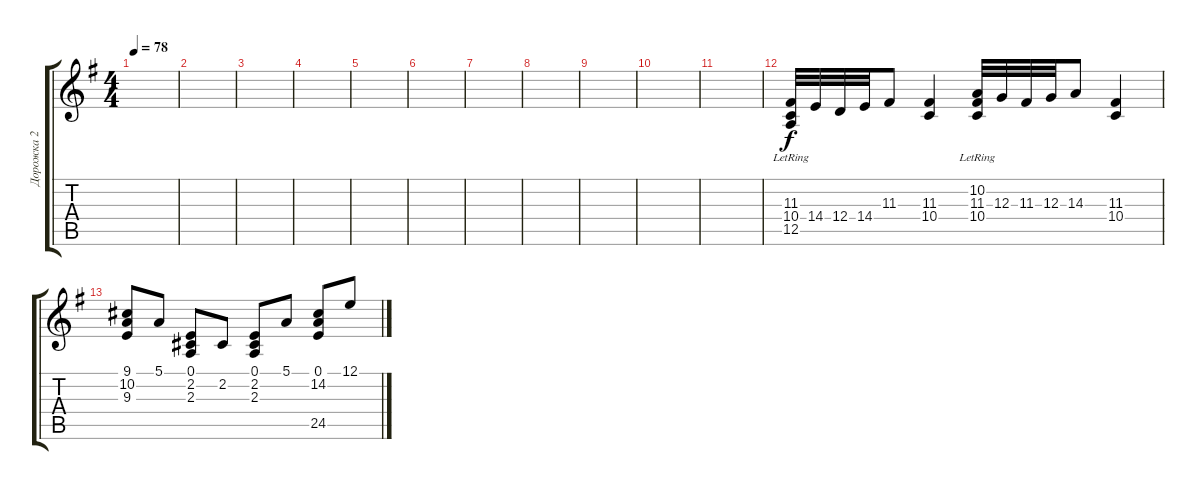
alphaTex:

\track ("Дорожка 2" "Дорожка 2") {instrument acousticgrandpiano}
\staff {score tabs}
\tuning (E4 B3 G3 D3 A2 E2) {hide}
\ts (4 4)
\tempo 78
\clef g2
\ks g
|
|
|
|
|
|
|
|
|
|
|
(11.3 10.4{lr} 12.5).32 14.4.32 12.4.32 14.4.32 11.3.8 (11.3 10.4).4 (10.2 11.3 10.4{lr}).32 12.3.32 11.3.32 12.3.32 14.3.8 (11.3 10.4).4 |
(9.1 10.2 9.3).8 5.1.8 (0.1 2.2 2.3).8 2.2.8 (0.1 2.2 2.3).8 5.1.8 (0.1 14.2 24.5).8 12.1.8
